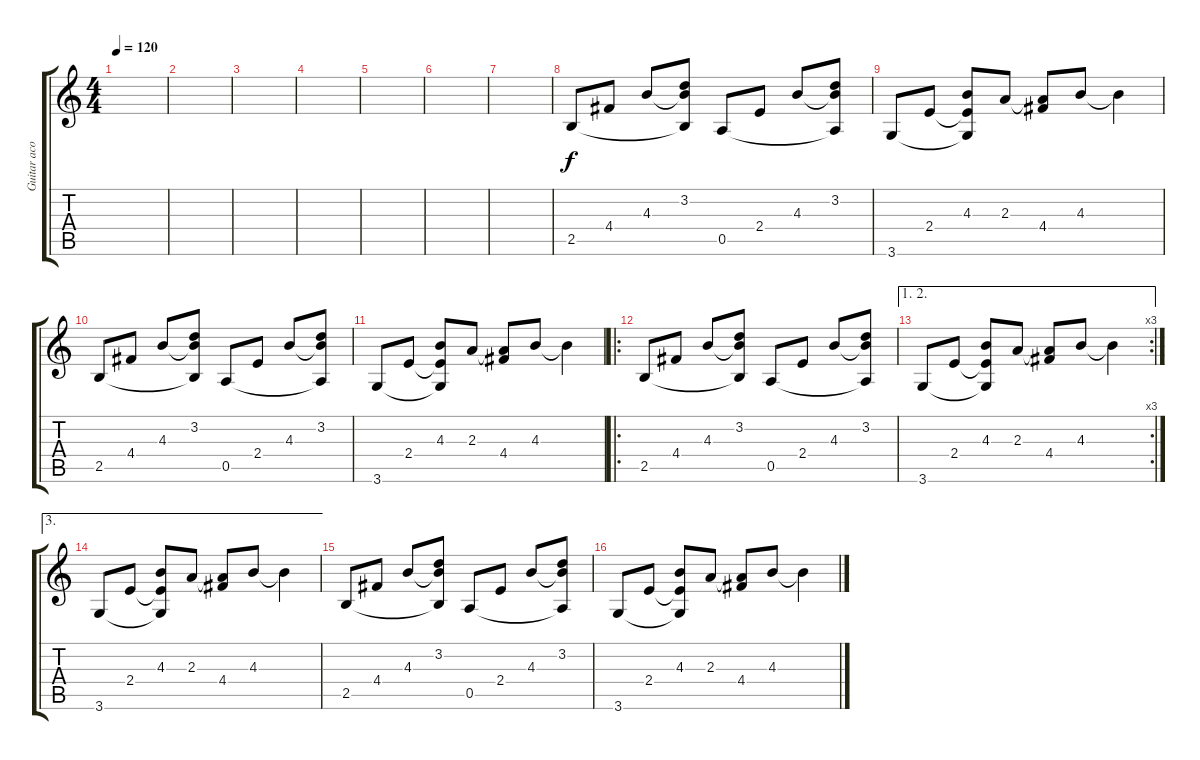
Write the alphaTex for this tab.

\track ("Guitar acoustique" "Guitar aco") {instrument acousticguitarsteel}
\staff {score tabs}
\tuning (E4 B3 G3 D3 A2 E2) {hide}
\ts (4 4)
\tempo 120
\clef g2
\ks c
|
|
|
|
|
|
|
2.5.8 4.4.8 4.3.8 (3.2 4.3{t} 2.5{t}).8 0.5.8 2.4.8 4.3.8 (3.2 4.3{t} 0.5{t}).8 |
3.6.8 2.4.8 (4.3 2.4{t} 3.6{t}).8 2.3.8 (2.3{t} 4.4).8 4.3.8 4.3{t}.4 |
2.5.8 4.4.8 4.3.8 (3.2 4.3{t} 2.5{t}).8 0.5.8 2.4.8 4.3.8 (3.2 4.3{t} 0.5{t}).8 |
3.6.8 2.4.8 (4.3 2.4{t} 3.6{t}).8 2.3.8 (2.3{t} 4.4).8 4.3.8 4.3{t}.4 |
\ro
2.5.8 4.4.8 4.3.8 (3.2 4.3{t} 2.5{t}).8 0.5.8 2.4.8 4.3.8 (3.2 4.3{t} 0.5{t}).8 |
\ae (1 2)
\rc 3
3.6.8 2.4.8 (4.3 2.4{t} 3.6{t}).8 2.3.8 (2.3{t} 4.4).8 4.3.8 4.3{t}.4 |
\ae 3
3.6.8 2.4.8 (4.3 2.4{t} 3.6{t}).8 2.3.8 (2.3{t} 4.4).8 4.3.8 4.3{t}.4 |
2.5.8 4.4.8 4.3.8 (3.2 4.3{t} 2.5{t}).8 0.5.8 2.4.8 4.3.8 (3.2 4.3{t} 0.5{t}).8 |
3.6.8 2.4.8 (4.3 2.4{t} 3.6{t}).8 2.3.8 (2.3{t} 4.4).8 4.3.8 4.3{t}.4
